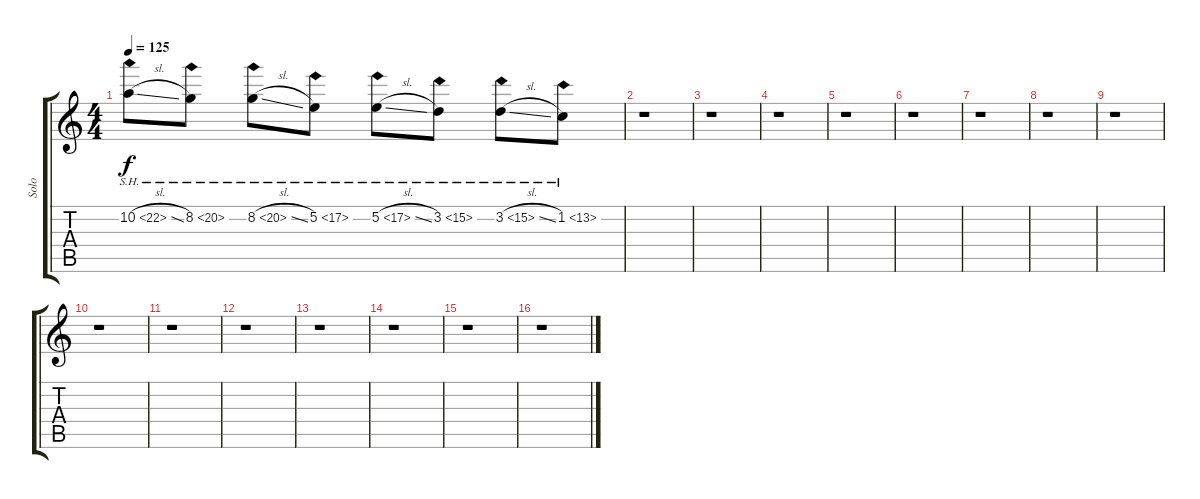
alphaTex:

\track ("Solo" "Solo") {instrument overdrivenguitar}
\staff {score tabs}
\tuning (E4 B3 G3 D3 A2 E2) {hide}
\ts (4 4)
\tempo 125
\clef g2
\ks c
10.2{sh 12 sl}.8{dy f} 8.2{sh 12}.8 8.2{sh 12 sl}.8 5.2{sh 12}.8 5.2{sh 12 sl}.8 3.2{sh 12}.8 3.2{sh 12 sl}.8 1.2{sh 12}.8 |
r.1 |
r.1 |
r.1 |
r.1 |
r.1 |
r.1 |
r.1 |
r.1 |
r.1 |
r.1 |
r.1 |
r.1 |
r.1 |
r.1 |
r.1
